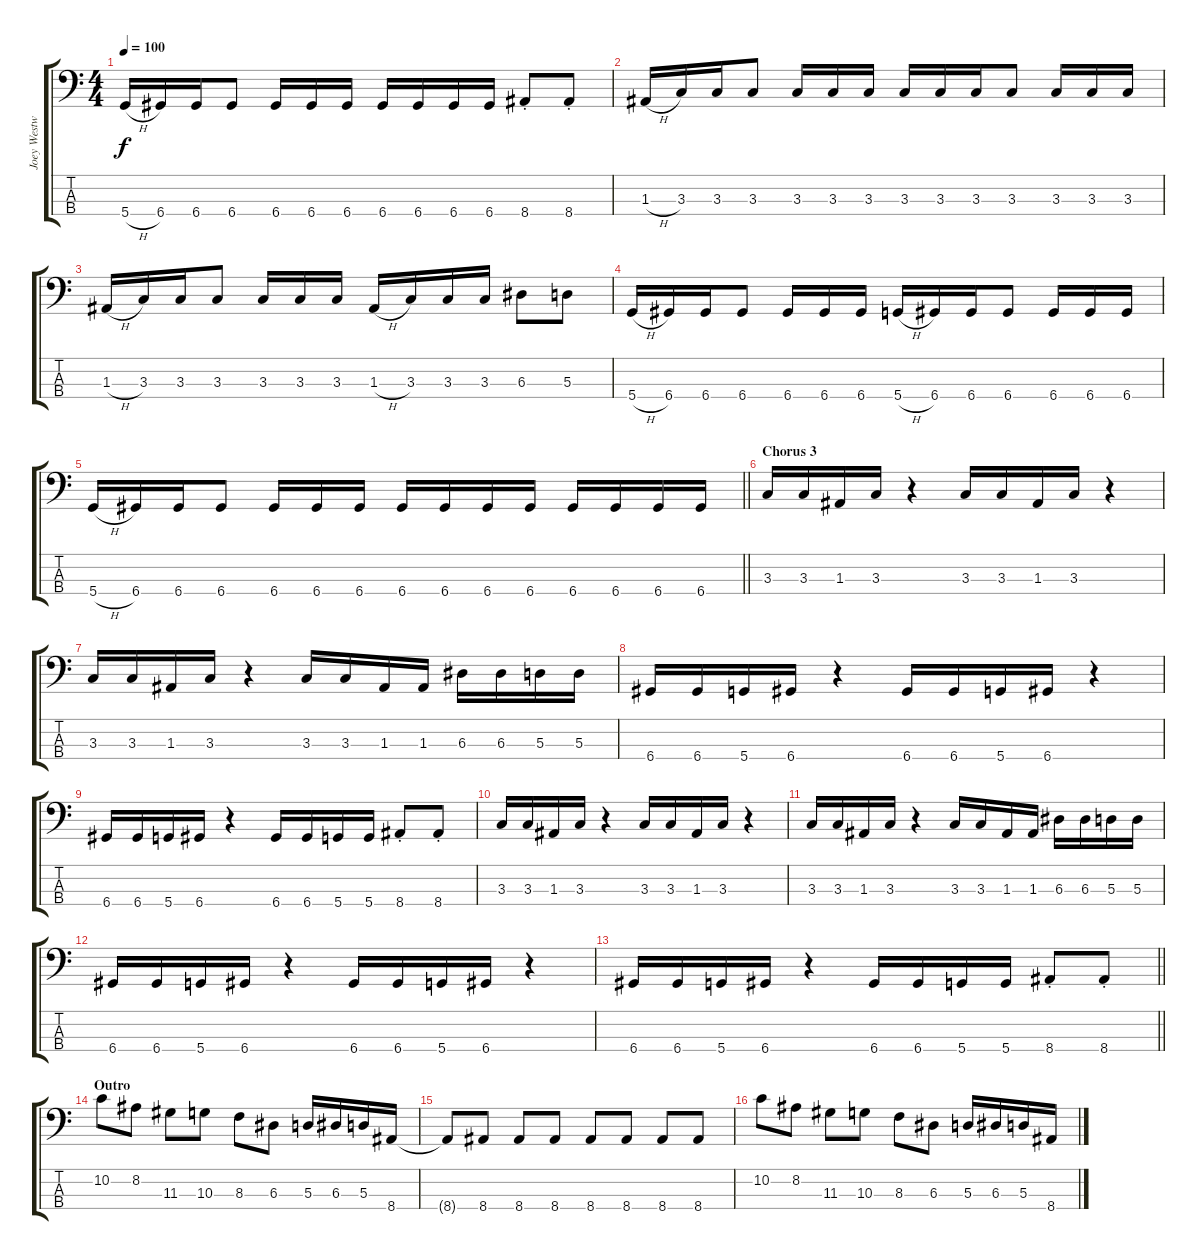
\track ("Joey Westwood" "Joey Westw") {instrument electricbasspick}
\staff {score tabs}
\tuning (G2 D2 A1 D1) {hide}
\ts (4 4)
\tempo 100
\clef f4
\ks c
5.4{h}.16{dy f} 6.4.16 6.4.16 6.4.8 6.4.16 6.4.16 6.4.16 6.4.16 6.4.16 6.4.16 6.4.16 8.4{st}.8 8.4{st}.8 |
1.3{h}.16 3.3.16 3.3.16 3.3.8 3.3.16 3.3.16 3.3.16 3.3.16 3.3.16 3.3.16 3.3.8 3.3.16 3.3.16 3.3.16 |
1.3{h}.16 3.3.16 3.3.16 3.3.8 3.3.16 3.3.16 3.3.16 1.3{h}.16 3.3.16 3.3.16 3.3.16 6.3.8 5.3.8 |
5.4{h}.16 6.4.16 6.4.16 6.4.8 6.4.16 6.4.16 6.4.16 5.4{h}.16 6.4.16 6.4.16 6.4.8 6.4.16 6.4.16 6.4.16 |
\barLineRight lightlight
5.4{h}.16 6.4.16 6.4.16 6.4.8 6.4.16 6.4.16 6.4.16 6.4.16 6.4.16 6.4.16 6.4.16 6.4.16 6.4.16 6.4.16 6.4.16 |
\section ("" "Chorus 3")
3.3.16 3.3.16 1.3.16 3.3.16 r.4 3.3.16 3.3.16 1.3.16 3.3.16 r.4 |
3.3.16 3.3.16 1.3.16 3.3.16 r.4 3.3.16 3.3.16 1.3.16 1.3.16 6.3.16 6.3.16 5.3.16 5.3.16 |
6.4.16 6.4.16 5.4.16 6.4.16 r.4 6.4.16 6.4.16 5.4.16 6.4.16 r.4 |
6.4.16 6.4.16 5.4.16 6.4.16 r.4 6.4.16 6.4.16 5.4.16 5.4.16 8.4{st}.8 8.4{st}.8 |
3.3.16 3.3.16 1.3.16 3.3.16 r.4 3.3.16 3.3.16 1.3.16 3.3.16 r.4 |
3.3.16 3.3.16 1.3.16 3.3.16 r.4 3.3.16 3.3.16 1.3.16 1.3.16 6.3.16 6.3.16 5.3.16 5.3.16 |
6.4.16 6.4.16 5.4.16 6.4.16 r.4 6.4.16 6.4.16 5.4.16 6.4.16 r.4 |
\barLineRight lightlight
6.4.16 6.4.16 5.4.16 6.4.16 r.4 6.4.16 6.4.16 5.4.16 5.4.16 8.4{st}.8 8.4{st}.8 |
\section ("" "Outro")
10.2.8 8.2.8 11.3.8 10.3.8 8.3.8 6.3.8 5.3.16 6.3.16 5.3.16 8.4.16 |
8.4{t}.8 8.4.8 8.4.8 8.4.8 8.4.8 8.4.8 8.4.8 8.4.8 |
10.2.8 8.2.8 11.3.8 10.3.8 8.3.8 6.3.8 5.3.16 6.3.16 5.3.16 8.4.16
